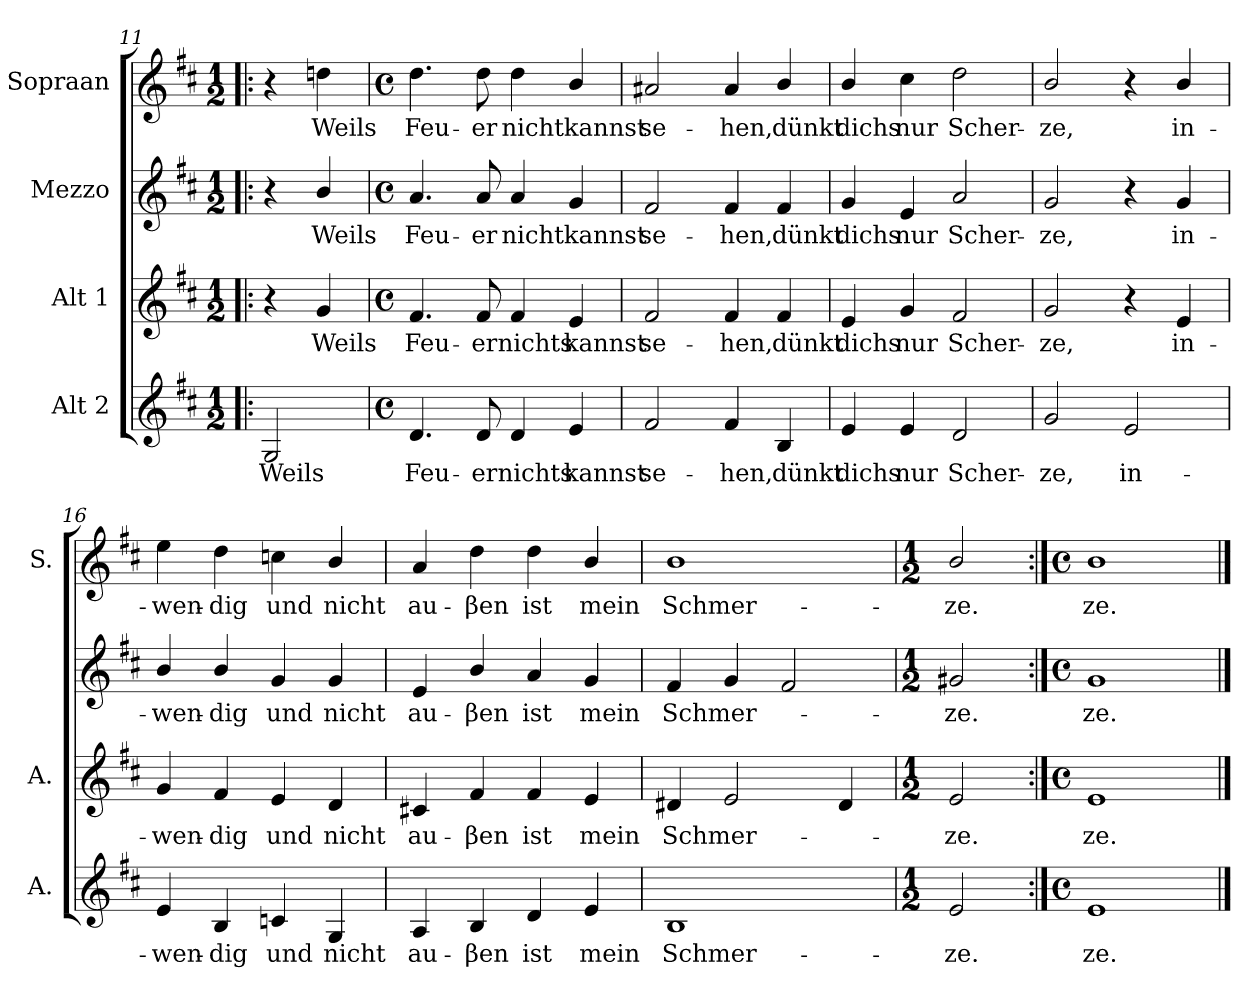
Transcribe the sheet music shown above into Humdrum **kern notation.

**kern	**text	**kern	**text	**kern	**text	**kern	**text
*part4	*part4	*part3	*part3	*part2	*part2	*part1	*part1
*staff4	*staff4	*staff3	*staff3	*staff2	*staff2	*staff1	*staff1
*I"Alt 2	*	*I"Alt 1	*	*I"Mezzo	*	*I"Sopraan	*
*I'A.	*	*I'A.	*	*	*	*I'S.	*
*clefG2	*	*clefG2	*	*clefG2	*	*clefG2	*
*k[f#c#]	*	*k[f#c#]	*	*k[f#c#]	*	*k[f#c#]	*
*D:	*	*D:	*	*D:	*	*D:	*
*M1/2	*	*M1/2	*	*M1/2	*	*M1/2	*
=11!|:	=11!|:	=11!|:	=11!|:	=11!|:	=11!|:	=11!|:	=11!|:
!	!LO:LY:b	!	!	!	!	!	!
2G/	Weils	4r	.	4r	.	4r	.
!	!	!	!LO:LY:b	!	!LO:LY:b	!	!LO:LY:b
.	.	4g/	Weils	4b/	Weils	4ddn\	Weils
!!LO:PB:g=z
=12	=12	=12	=12	=12	=12	=12	=12
*M4/4	*	*M4/4	*	*M4/4	*	*M4/4	*
*met(c)	*	*met(c)	*	*met(c)	*	*met(c)	*
!	!LO:LY:b	!	!LO:LY:b	!	!LO:LY:b	!	!LO:LY:b
4.d/	Feu-	4.f#/	Feu-	4.a/	Feu-	4.dd\	Feu-
!	!LO:LY:b	!	!LO:LY:b	!	!LO:LY:b	!	!LO:LY:b
8d/	-er	8f#/	-er	8a/	-er	8dd\	-er
!	!LO:LY:b	!	!LO:LY:b	!	!LO:LY:b	!	!LO:LY:b
4d/	-nichts	4f#/	-nichts	4a/	-nicht	4dd\	-nicht
!	!LO:LY:b	!	!LO:LY:b	!	!LO:LY:b	!	!LO:LY:b
4e/	kannst	4e/	kannst	4g/	kannst	4b/	kannst
=13	=13	=13	=13	=13	=13	=13	=13
!	!LO:LY:b	!	!LO:LY:b	!	!LO:LY:b	!	!LO:LY:b
2f#/	-se-	2f#/	-se-	2f#/	-se-	2a#X/	-se-
!	!LO:LY:b	!	!LO:LY:b	!	!LO:LY:b	!	!LO:LY:b
4f#/	hen,	4f#/	hen,	4f#/	hen,	4a#/	hen,
!	!LO:LY:b	!	!LO:LY:b	!	!LO:LY:b	!	!LO:LY:b
4B/	dünkt	4f#/	dünkt	4f#/	dünkt	4b/	dünkt
=14	=14	=14	=14	=14	=14	=14	=14
!	!LO:LY:b	!	!LO:LY:b	!	!LO:LY:b	!	!LO:LY:b
4e/	dichs	4e/	dichs	4g/	dichs	4b/	dichs
!	!LO:LY:b	!	!LO:LY:b	!	!LO:LY:b	!	!LO:LY:b
4e/	nur	4g/	nur	4e/	nur	4cc#\	nur
!	!LO:LY:b	!	!LO:LY:b	!	!LO:LY:b	!	!LO:LY:b
2d/	-Scher-	2f#/	-Scher-	2a/	-Scher-	2dd\	-Scher-
=15	=15	=15	=15	=15	=15	=15	=15
!	!LO:LY:b	!	!LO:LY:b	!	!LO:LY:b	!	!LO:LY:b
2g/	ze,	2g/	ze,	2g/	ze,	2b/	ze,
!	!LO:LY:b	!	!	!	!	!	!
2e/	-in-	4r	.	4r	.	4r	.
!	!	!	!LO:LY:b	!	!LO:LY:b	!	!LO:LY:b
.	.	4e/	-in-	4g/	-in-	4b/	-in-
!!LO:LB:g=z
=16	=16	=16	=16	=16	=16	=16	=16
!	!LO:LY:b	!	!LO:LY:b	!	!LO:LY:b	!	!LO:LY:b
4e/	-wen-	4g/	-wen-	4b/	-wen-	4ee\	-wen-
!	!LO:LY:b	!	!LO:LY:b	!	!LO:LY:b	!	!LO:LY:b
4B/	dig	4f#/	dig	4b/	dig	4dd\	dig
!	!LO:LY:b	!	!LO:LY:b	!	!LO:LY:b	!	!LO:LY:b
4cn/	und	4e/	und	4g/	und	4ccn\	und
!	!LO:LY:b	!	!LO:LY:b	!	!LO:LY:b	!	!LO:LY:b
4G/	nicht	4d/	nicht	4g/	nicht	4b/	nicht
=17	=17	=17	=17	=17	=17	=17	=17
!	!LO:LY:b	!	!LO:LY:b	!	!LO:LY:b	!	!LO:LY:b
4A/	au-	4c#X/	au-	4e/	au-	4a/	au-
!	!LO:LY:b	!	!LO:LY:b	!	!LO:LY:b	!	!LO:LY:b
4B/	βen	4f#/	βen	4b/	βen	4dd\	βen
!	!LO:LY:b	!	!LO:LY:b	!	!LO:LY:b	!	!LO:LY:b
4d/	ist	4f#/	ist	4a/	ist	4dd\	ist
!	!LO:LY:b	!	!LO:LY:b	!	!LO:LY:b	!	!LO:LY:b
4e/	-mein	4e/	-mein	4g/	-mein	4b/	-mein
=18	=18	=18	=18	=18	=18	=18	=18
!	!LO:LY:b	!	!LO:LY:b	!	!LO:LY:b	!	!LO:LY:b
1B	-Schmer-	4d#X/	-Schmer-	4f#/	-Schmer-	1b	-Schmer-
.	.	2e/	.	4g/	.	.	.
.	.	.	.	2f#/	.	.	.
.	.	4d#/	.	.	.	.	.
=19	=19	=19	=19	=19	=19	=19	=19
*M1/2	*	*M1/2	*	*M1/2	*	*M1/2	*
!	!LO:LY:b	!	!LO:LY:b	!	!LO:LY:b	!	!LO:LY:b
2e/	ze.	2e/	ze.	2g#X/	ze.	2b/	ze.
=20:|!	=20:|!	=20:|!	=20:|!	=20:|!	=20:|!	=20:|!	=20:|!
*M4/4	*	*M4/4	*	*M4/4	*	*M4/4	*
*met(c)	*	*met(c)	*	*met(c)	*	*met(c)	*
!	!LO:LY:b	!	!LO:LY:b	!	!LO:LY:b	!	!LO:LY:b
1e	ze.	1e	ze.	1g	ze.	1b	ze.
==	==	==	==	==	==	==	==
*-	*-	*-	*-	*-	*-	*-	*-
